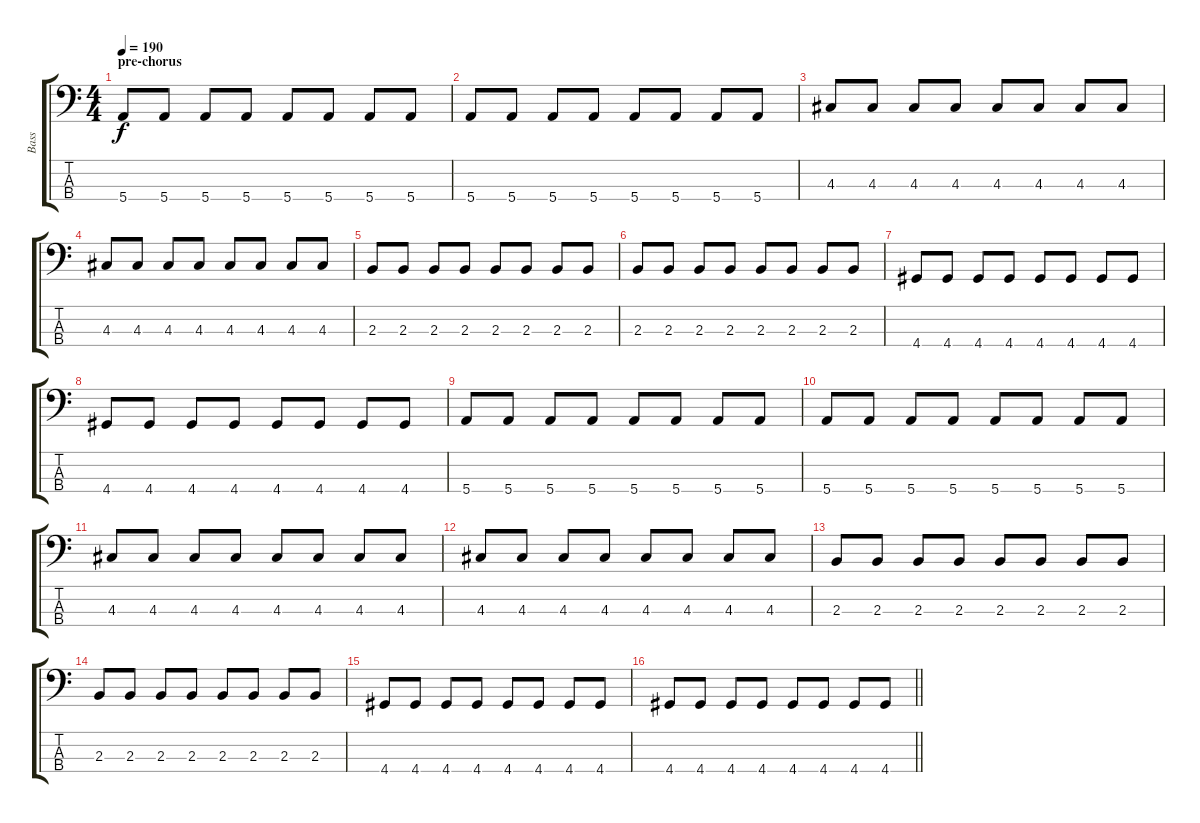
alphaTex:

\track ("Bass" "Bass") {instrument electricbassfinger}
\staff {score tabs}
\tuning (G2 D2 A1 E1) {hide}
\ts (4 4)
\section ("" "pre-chorus")
\tempo 190
\clef f4
\ks c
5.4.8{dy f} 5.4.8 5.4.8 5.4.8 5.4.8 5.4.8 5.4.8 5.4.8 |
5.4.8 5.4.8 5.4.8 5.4.8 5.4.8 5.4.8 5.4.8 5.4.8 |
4.3.8 4.3.8 4.3.8 4.3.8 4.3.8 4.3.8 4.3.8 4.3.8 |
4.3.8 4.3.8 4.3.8 4.3.8 4.3.8 4.3.8 4.3.8 4.3.8 |
2.3.8 2.3.8 2.3.8 2.3.8 2.3.8 2.3.8 2.3.8 2.3.8 |
2.3.8 2.3.8 2.3.8 2.3.8 2.3.8 2.3.8 2.3.8 2.3.8 |
4.4.8 4.4.8 4.4.8 4.4.8 4.4.8 4.4.8 4.4.8 4.4.8 |
4.4.8 4.4.8 4.4.8 4.4.8 4.4.8 4.4.8 4.4.8 4.4.8 |
5.4.8 5.4.8 5.4.8 5.4.8 5.4.8 5.4.8 5.4.8 5.4.8 |
5.4.8 5.4.8 5.4.8 5.4.8 5.4.8 5.4.8 5.4.8 5.4.8 |
4.3.8 4.3.8 4.3.8 4.3.8 4.3.8 4.3.8 4.3.8 4.3.8 |
4.3.8 4.3.8 4.3.8 4.3.8 4.3.8 4.3.8 4.3.8 4.3.8 |
2.3.8 2.3.8 2.3.8 2.3.8 2.3.8 2.3.8 2.3.8 2.3.8 |
2.3.8 2.3.8 2.3.8 2.3.8 2.3.8 2.3.8 2.3.8 2.3.8 |
4.4.8 4.4.8 4.4.8 4.4.8 4.4.8 4.4.8 4.4.8 4.4.8 |
\barLineRight lightlight
4.4.8 4.4.8 4.4.8 4.4.8 4.4.8 4.4.8 4.4.8 4.4.8
